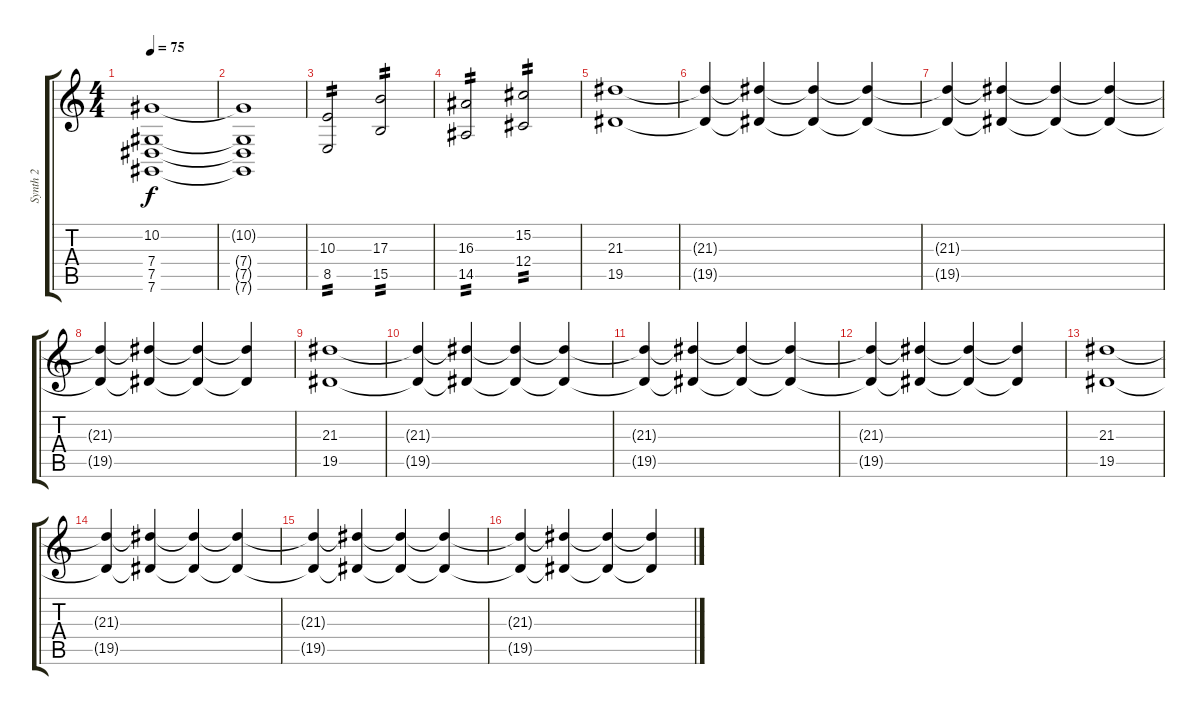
\track ("Synth 2" "Synth 2") {instrument synthstrings2}
\staff {score tabs}
\tuning (Eb4 Bb3 Gb3 Db3 Ab2 Db2) {hide}
\ts (4 4)
\tempo 75
\clef g2
\ks c
(10.2 7.4 7.5 7.6).1{dy f} |
(10.2{t} 7.4{t} 7.5{t} 7.6{t}).1 |
(10.3 8.5).2{tp 2} (17.3 15.5).2{tp 2} |
(16.3 14.5).2{tp 2} (15.2 12.4).2{tp 2} |
(21.3 19.5).1{volume 0} |
(21.3{t} 19.5{t}).4 (21.3{t} 19.5{t}).4 (21.3{t} 19.5{t}).4 (21.3{t} 19.5{t}).4 |
(21.3{t} 19.5{t}).4 (21.3{t} 19.5{t}).4 (21.3{t} 19.5{t}).4 (21.3{t} 19.5{t}).4 |
(21.3{t} 19.5{t}).4 (21.3{t} 19.5{t}).4 (21.3{t} 19.5{t}).4 (21.3{t} 19.5{t}).4 |
(21.3 19.5).1{volume 0} |
(21.3{t} 19.5{t}).4 (21.3{t} 19.5{t}).4 (21.3{t} 19.5{t}).4 (21.3{t} 19.5{t}).4 |
(21.3{t} 19.5{t}).4 (21.3{t} 19.5{t}).4 (21.3{t} 19.5{t}).4 (21.3{t} 19.5{t}).4 |
(21.3{t} 19.5{t}).4 (21.3{t} 19.5{t}).4 (21.3{t} 19.5{t}).4 (21.3{t} 19.5{t}).4 |
(21.3 19.5).1{volume 0} |
(21.3{t} 19.5{t}).4 (21.3{t} 19.5{t}).4 (21.3{t} 19.5{t}).4 (21.3{t} 19.5{t}).4 |
(21.3{t} 19.5{t}).4 (21.3{t} 19.5{t}).4 (21.3{t} 19.5{t}).4 (21.3{t} 19.5{t}).4 |
(21.3{t} 19.5{t}).4 (21.3{t} 19.5{t}).4 (21.3{t} 19.5{t}).4 (21.3{t} 19.5{t}).4
